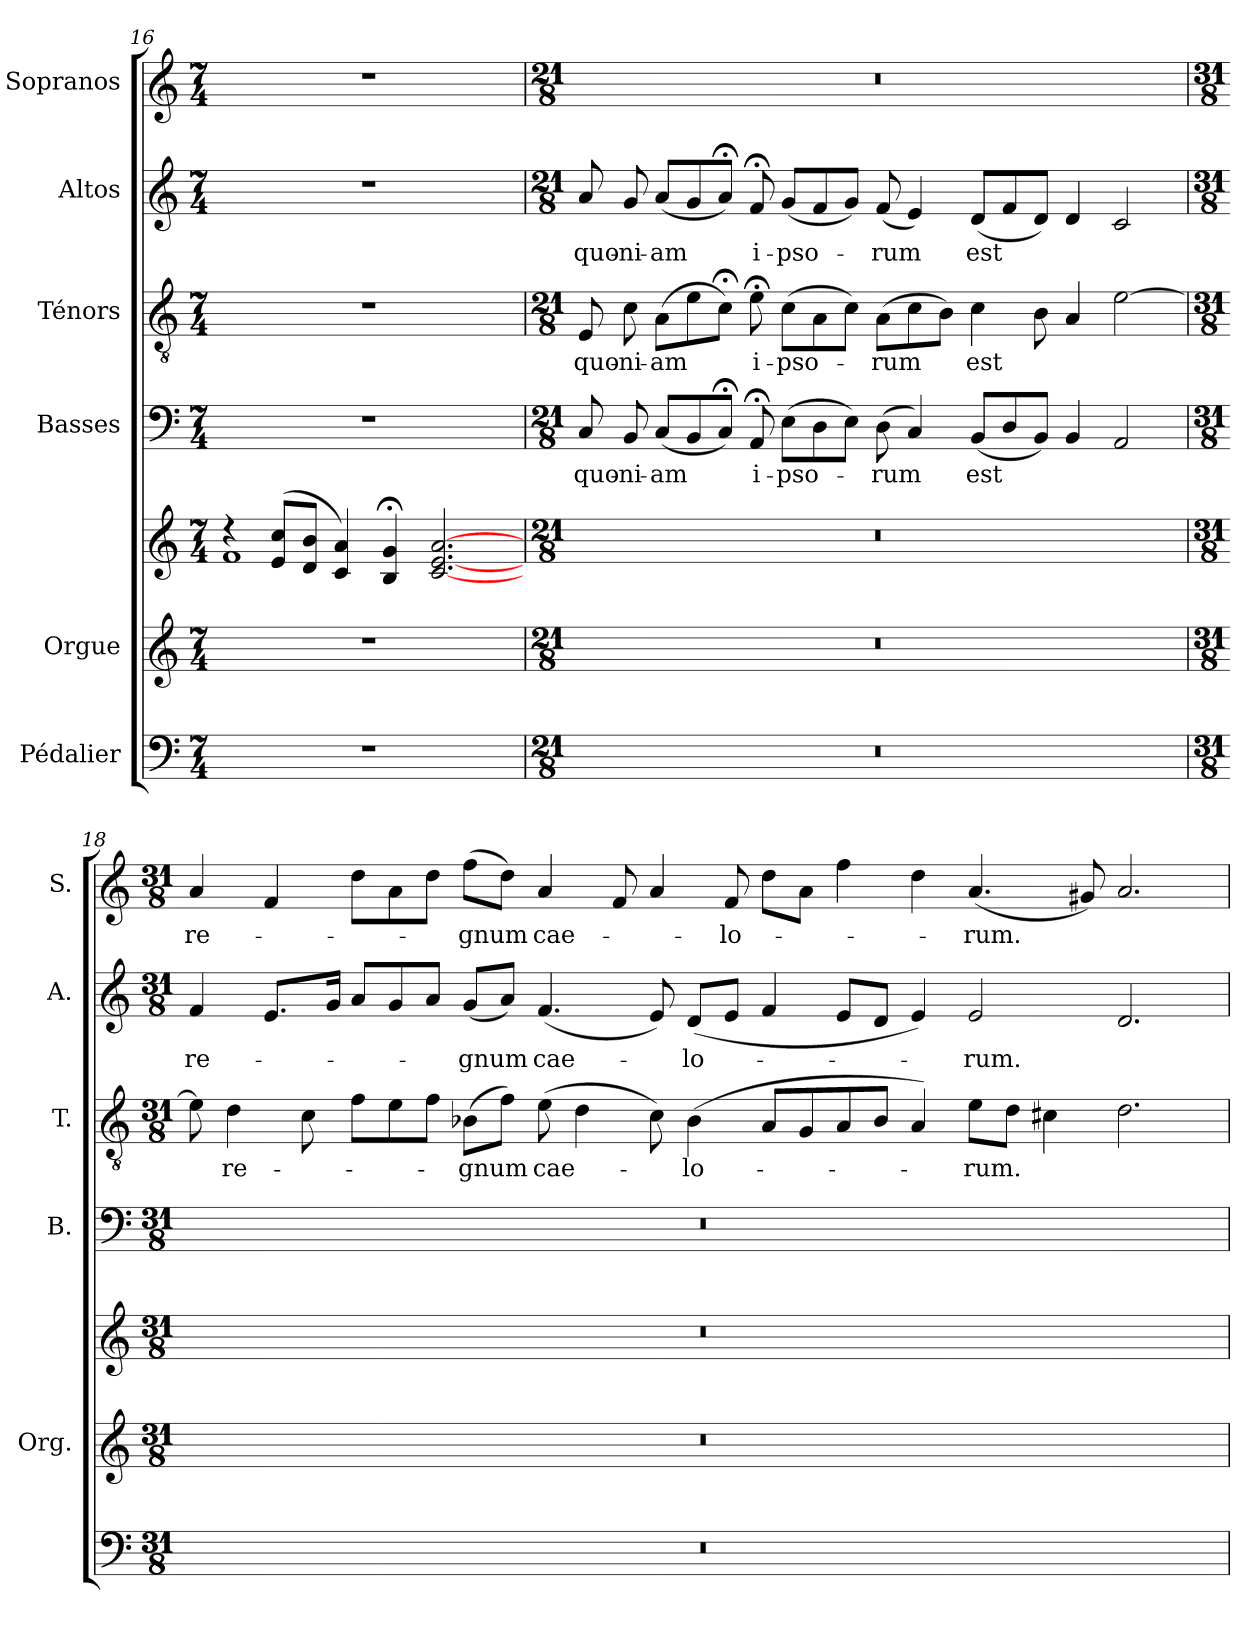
**kern	**kern	**kern	**kern	**text	**kern	**text	**kern	**text	**kern	**text
*part6	*part5	*part5	*part4	*part4	*part3	*part3	*part2	*part2	*part1	*part1
*staff7	*staff6	*staff5	*staff4	*staff4	*staff3	*staff3	*staff2	*staff2	*staff1	*staff1
*I"Pédalier	*I"Orgue	*	*I"Basses	*	*I"Ténors	*	*I"Altos	*	*I"Sopranos	*
*	*I'Org.	*	*I'B.	*	*I'T.	*	*I'A.	*	*I'S.	*
!!LO:PB:g=z
*clefF4	*clefG2	*clefG2	*clefF4	*	*clefGv2	*	*clefG2	*	*clefG2	*
*	*	*	*	*	*ITrd7c12	*	*	*	*	*
*k[]	*k[]	*k[]	*k[]	*	*k[]	*	*k[]	*	*k[]	*
*C:	*C:	*C:	*C:	*	*C:	*	*C:	*	*C:	*
*M7/4	*M7/4	*M7/4	*M7/4	*	*M7/4	*	*M7/4	*	*M7/4	*
=16	=16	=16	=16	=16	=16	=16	=16	=16	=16	=16
!LO:N:vis=1	!LO:N:vis=1	!	!LO:N:vis=1	!	!LO:N:vis=1	!	!LO:N:vis=1	!	!LO:N:vis=1	!
*	*	*^	*	*	*	*	*	*	*	*
1..r	1..r	4r	1fi	1..r	.	1..r	.	1..r	.	1..r	.
.	.	(8ei/ 8cciL	.	.	.	.	.	.	.	.	.
.	.	8di/ 8biJ	.	.	.	.	.	.	.	.	.
.	.	4ci/ 4ai)	.	.	.	.	.	.	.	.	.
.	.	4Bi/; 4gi;	.	.	.	.	.	.	.	.	.
.	.	[<2.ci/ [<2.ei [>2.ai	2.ryy	.	.	.	.	.	.	.	.
*	*	*v	*v	*	*	*	*	*	*	*	*
=17	=17	=17	=17	=17	=17	=17	=17	=17	=17	=17
*M21/8	*M21/8	*M21/8	*M21/8	*	*M21/8	*	*M21/8	*	*M21/8	*
*	*	*^	*	*	*	*	*	*	*	*
!LO:N:vis=1	!LO:N:vis=1	!LO:N:vis=1	!	!	!	!	!	!	!	!	!
*	*	*v	*v	*	*	*	*	*	*	*	*
*	*	*^	*	*	*	*	*	*	*	*
!	!	!	!	!	!LO:LY:b:color=#000000	!	!	!	!	!	!
*	*	*v	*v	*	*	*	*	*	*	*	*
*	*	*^	*	*	*	*	*	*	*	*
!	!	!	!	!	!	!	!LO:LY:b:color=#000000	!	!	!	!
*	*	*v	*v	*	*	*	*	*	*	*	*
*	*	*^	*	*	*	*	*	*	*	*
!	!	!	!	!	!	!	!	!	!LO:LY:b:color=#000000	!LO:N:vis=1	!
*	*	*v	*v	*	*	*	*	*	*	*	*
8%21r	8%21r	8%21r	8Ci/	quo-	8EEi/	quo-	8ai/	quo-	8%21r	.
!	!	!	!	!LO:LY:b:color=#000000	!	!	!	!	!	!
!	!	!	!	!	!	!LO:LY:b:color=#000000	!	!	!	!
!	!	!	!	!	!	!	!	!LO:LY:b:color=#000000	!	!
.	.	.	8BBi/	-ni-	8Ci\	-ni-	8gi/	-ni-	.	.
!	!	!	!	!LO:LY:b:color=#000000	!	!	!	!	!	!
!	!	!	!	!	!	!LO:LY:b:color=#000000	!	!	!	!
!	!	!	!	!	!	!	!	!LO:LY:b:color=#000000	!	!
.	.	.	(8Ci/L	-am	(8AAi\L	-am	(8ai/L	-am	.	.
.	.	.	8BBi/	.	8Ei\	.	8gi/	.	.	.
.	.	.	8C;i/J)	.	8C;i\J)	.	8a;i/J)	.	.	.
!	!	!	!	!LO:LY:b:color=#000000	!	!	!	!	!	!
!	!	!	!	!	!	!LO:LY:b:color=#000000	!	!	!	!
!	!	!	!	!	!	!	!	!LO:LY:b:color=#000000	!	!
.	.	.	8AA;i/	i-	8E;i\	i-	8f;i/	i-	.	.
!	!	!	!	!LO:LY:b:color=#000000	!	!	!	!	!	!
!	!	!	!	!	!	!LO:LY:b:color=#000000	!	!	!	!
!	!	!	!	!	!	!	!	!LO:LY:b:color=#000000	!	!
.	.	.	(8Ei\L	-pso-	(8Ci\L	-pso-	(8gi/L	-pso-	.	.
.	.	.	8Di\	.	8AAi\	.	8fi/	.	.	.
.	.	.	8Ei\J)	.	8Ci\J)	.	8gi/J)	.	.	.
!	!	!	!	!LO:LY:b:color=#000000	!	!	!	!	!	!
!	!	!	!	!	!	!LO:LY:b:color=#000000	!	!	!	!
!	!	!	!	!	!	!	!	!LO:LY:b:color=#000000	!	!
.	.	.	(8Di\	-rum	(8AAi\L	-rum	(8fi/	-rum	.	.
.	.	.	4Ci/)	.	8Ci\	.	4ei/)	.	.	.
.	.	.	.	.	8BBi\J)	.	.	.	.	.
!	!	!	!	!LO:LY:b:color=#000000	!	!	!	!	!	!
!	!	!	!	!	!	!LO:LY:b:color=#000000	!	!	!	!
!	!	!	!	!	!	!	!	!LO:LY:b:color=#000000	!	!
.	.	.	(8BBi/L	est	4Ci\	est	(8di/L	est	.	.
.	.	.	8Di/	.	.	.	8fi/	.	.	.
.	.	.	8BBi/J)	.	8BBi\	.	8di/J)	.	.	.
.	.	.	4BBi/	.	4AAi/	.	4di/	.	.	.
.	.	.	2AAi/	.	[>2Ei\	.	2ci/	.	.	.
!!LO:LB:g=z
=18	=18	=18	=18	=18	=18	=18	=18	=18	=18	=18
*M31/8	*M31/8	*M31/8	*M31/8	*	*M31/8	*	*M31/8	*	*M31/8	*
!LO:N:vis=1	!LO:N:vis=1	!LO:N:vis=1	!LO:N:vis=1	!	!	!	!	!	!	!
!	!	!	!	!	!	!	!	!LO:LY:b:color=#000000	!	!
!	!	!	!	!	!	!	!	!	!	!LO:LY:b:color=#000000
8%31r	8%31r	8%31r	8%31r	.	8Ei\]	.	4fi/	re-	4ai/	re-
!	!	!	!	!	!	!LO:LY:b:color=#000000	!	!	!	!
.	.	.	.	.	4Di\	re-	.	.	.	.
.	.	.	.	.	.	.	8.ei/L	.	4fi/	.
.	.	.	.	.	8Ci\	.	.	.	.	.
.	.	.	.	.	.	.	16gi/Jk	.	.	.
.	.	.	.	.	8Fi\L	.	8ai/L	.	8ddi\L	.
.	.	.	.	.	8Ei\	.	8gi/	.	8ai\	.
.	.	.	.	.	8Fi\J	.	8ai/J	.	8ddi\J	.
!	!	!	!	!	!	!LO:LY:b:color=#000000	!	!	!	!
!	!	!	!	!	!	!	!	!LO:LY:b:color=#000000	!	!
!	!	!	!	!	!	!	!	!	!	!LO:LY:b:color=#000000
.	.	.	.	.	(8BB-Xi\L	-gnum	(8gi/L	-gnum	(8ffi\L	-gnum
.	.	.	.	.	8Fi\J)	.	8ai/J)	.	8ddi\J)	.
!	!	!	!	!	!	!LO:LY:b:color=#000000	!	!	!	!
!	!	!	!	!	!	!	!	!LO:LY:b:color=#000000	!	!
!	!	!	!	!	!	!	!	!	!	!LO:LY:b:color=#000000
.	.	.	.	.	(8Ei\	cae-	(4.fi/	cae-	4ai/	cae-
.	.	.	.	.	4Di\	.	.	.	.	.
.	.	.	.	.	.	.	.	.	8fi/	.
.	.	.	.	.	8Ci\)	.	8ei/)	.	4ai/	.
!	!	!	!	!	!	!LO:LY:b:color=#000000	!	!	!	!
!	!	!	!	!	!	!	!	!LO:LY:b:color=#000000	!	!
.	.	.	.	.	(4BB-i\	-lo-	(8di/L	-lo-	.	.
!	!	!	!	!	!	!	!	!	!	!LO:LY:b:color=#000000
.	.	.	.	.	.	.	8ei/J	.	8fi/	-lo-
.	.	.	.	.	8AAi/L	.	4fi/	.	8ddi\L	.
.	.	.	.	.	8GGi/	.	.	.	8ai\J	.
.	.	.	.	.	8AAi/	.	8ei/L	.	4ffi\	.
.	.	.	.	.	8BB-i/J	.	8di/J	.	.	.
.	.	.	.	.	4AAi/)	.	4ei/)	.	4ddi\	.
!	!	!	!	!	!	!LO:LY:b:color=#000000	!	!	!	!
!	!	!	!	!	!	!	!	!LO:LY:b:color=#000000	!	!
!	!	!	!	!	!	!	!	!	!	!LO:LY:b:color=#000000
.	.	.	.	.	8Ei\L	-rum.	2ei/	-rum.	(4.ai/	-rum.
.	.	.	.	.	8Di\J	.	.	.	.	.
.	.	.	.	.	4C#Xi\	.	.	.	.	.
.	.	.	.	.	.	.	.	.	8g#Xi/)	.
.	.	.	.	.	2.Di\	.	2.di/	.	2.ai/	.
=	=	=	=	=	=	=	=	=	=	=
*-	*-	*-	*-	*-	*-	*-	*-	*-	*-	*-
